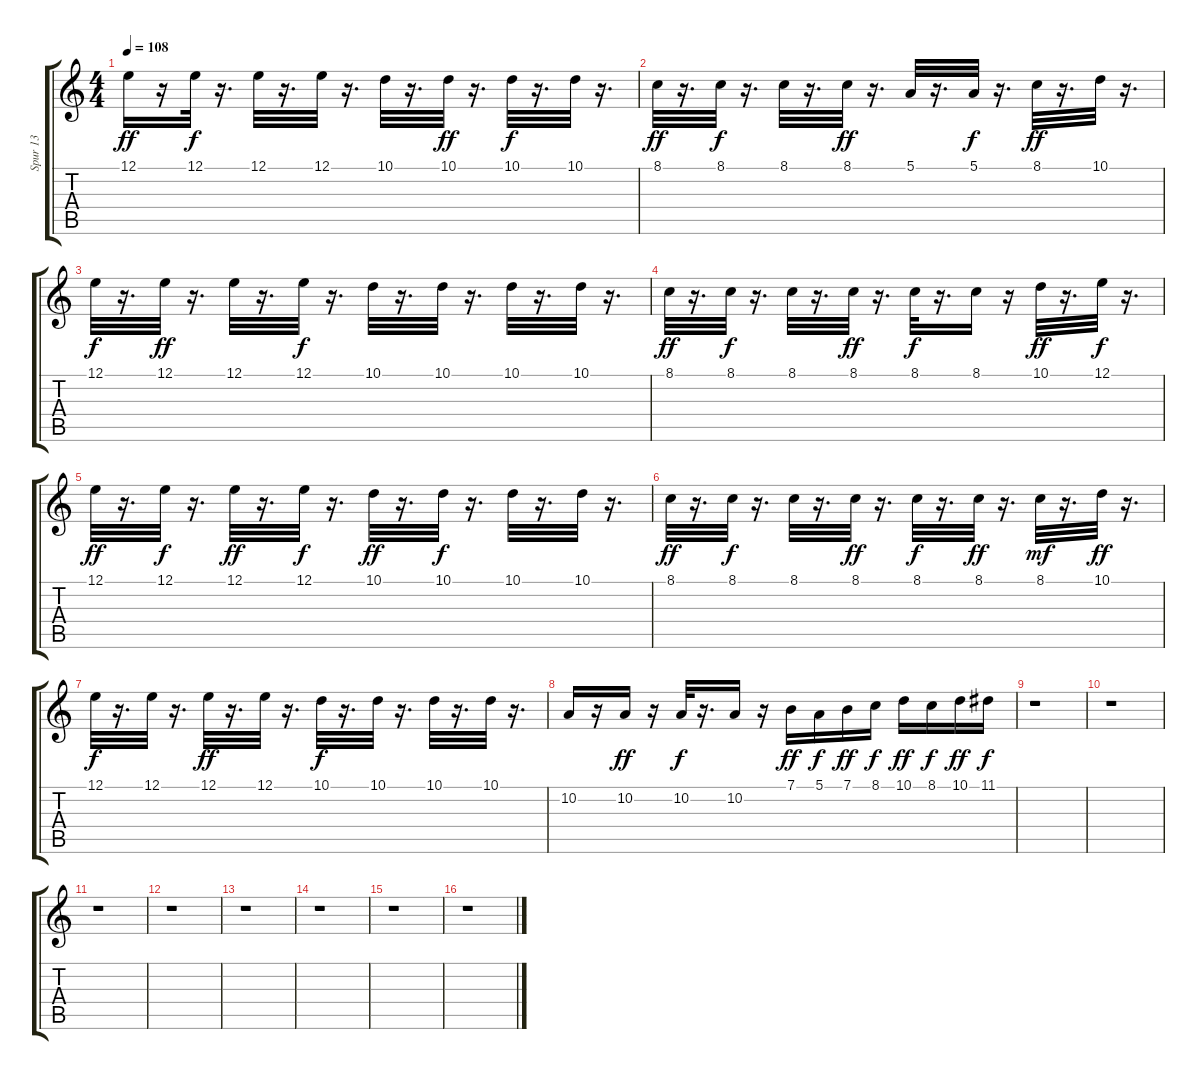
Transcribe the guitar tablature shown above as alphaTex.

\track ("Spur 13" "Spur 13") {instrument accordion}
\staff {score tabs}
\tuning (E4 B3 G3 D3 A2 E2) {hide}
\ts (4 4)
\tempo 108
\clef g2
\ks c
12.1.16{dy ff instrument accordion} r.16 12.1.32{dy f} r.16{d} 12.1.32 r.16{d} 12.1.32 r.16{d} 10.1.32 r.16{d} 10.1.32{dy ff} r.16{d} 10.1.32{dy f} r.16{d} 10.1.32 r.16{d} |
8.1.32{dy ff} r.16{d} 8.1.32{dy f} r.16{d} 8.1.32 r.16{d} 8.1.32{dy ff} r.16{d} 5.1.32 r.16{d} 5.1.32{dy f} r.16{d} 8.1.32{dy ff} r.16{d} 10.1.32 r.16{d} |
12.1.32{dy f} r.16{d} 12.1.32{dy ff} r.16{d} 12.1.32 r.16{d} 12.1.32{dy f} r.16{d} 10.1.32 r.16{d} 10.1.32 r.16{d} 10.1.32 r.16{d} 10.1.32 r.16{d} |
8.1.32{dy ff} r.16{d} 8.1.32{dy f} r.16{d} 8.1.32 r.16{d} 8.1.32{dy ff} r.16{d} 8.1.32{dy f} r.16{d} 8.1.16 r.16 10.1.32{dy ff} r.16{d} 12.1.32{dy f} r.16{d} |
12.1.32{dy ff} r.16{d} 12.1.32{dy f} r.16{d} 12.1.32{dy ff} r.16{d} 12.1.32{dy f} r.16{d} 10.1.32{dy ff} r.16{d} 10.1.32{dy f} r.16{d} 10.1.32 r.16{d} 10.1.32 r.16{d} |
8.1.32{dy ff} r.16{d} 8.1.32{dy f} r.16{d} 8.1.32 r.16{d} 8.1.32{dy ff} r.16{d} 8.1.32{dy f} r.16{d} 8.1.32{dy ff} r.16{d} 8.1.32{dy mf} r.16{d} 10.1.32{dy ff} r.16{d} |
12.1.32{dy f} r.16{d} 12.1.32 r.16{d} 12.1.32{dy ff} r.16{d} 12.1.32 r.16{d} 10.1.32{dy f} r.16{d} 10.1.32 r.16{d} 10.1.32 r.16{d} 10.1.32 r.16{d} |
10.2.16{instrument accordion} r.16 10.2.16{dy ff} r.16 10.2.32{dy f} r.16{d} 10.2.16 r.16 7.1.16{dy ff} 5.1.16{dy f} 7.1.16{dy ff} 8.1.16{dy f} 10.1.16{dy ff} 8.1.16{dy f} 10.1.16{dy ff} 11.1.16{dy f} |
r.1 |
r.1 |
r.1 |
r.1 |
r.1 |
r.1 |
r.1 |
r.1
